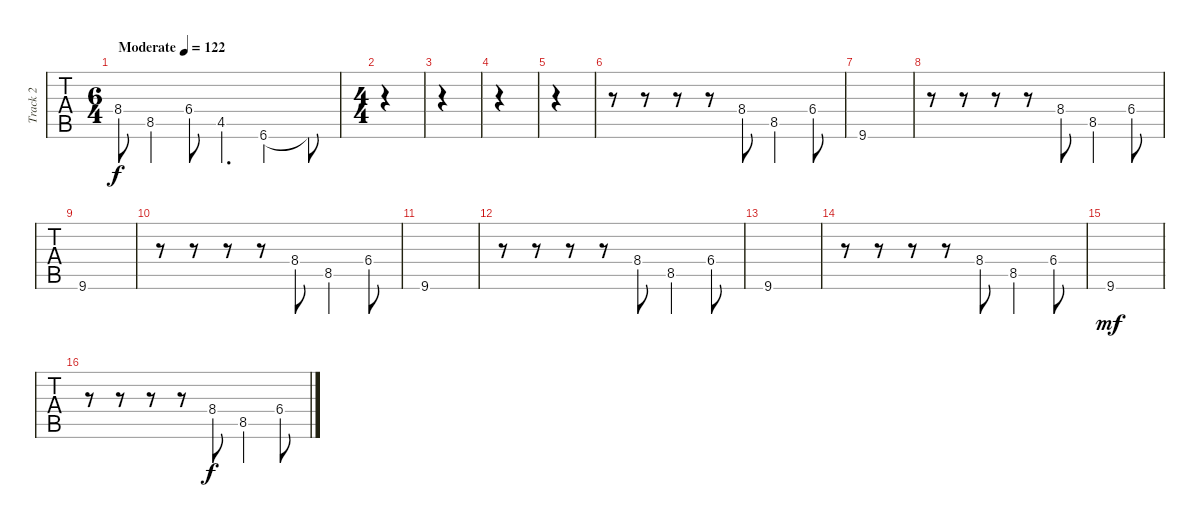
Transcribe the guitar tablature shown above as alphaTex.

\track ("Track 2" "Track 2") {instrument acousticguitarsteel}
\staff {tabs}
\tuning (E4 B3 G3 D3 A2 E2) {hide}
\ts (6 4)
\tempo (122 "Moderate")
\clef g2
\ks c
8.4.8{dy f instrument acousticguitarsteel} 8.5.4 6.4.8 4.5.4{d} 6.6.2 6.6{t}.8 |
\ts (4 4)
|
|
|
|
r.8 r.8 r.8 r.8 8.4.8 8.5.4 6.4.8 |
9.6.1 |
r.8 r.8 r.8 r.8 8.4.8 8.5.4 6.4.8 |
9.6.1 |
r.8 r.8 r.8 r.8 8.4.8 8.5.4 6.4.8 |
9.6.1 |
r.8 r.8 r.8 r.8 8.4.8 8.5.4 6.4.8 |
9.6.1 |
r.8 r.8 r.8 r.8 8.4.8 8.5.4 6.4.8 |
9.6.1{dy mf} |
r.8 r.8 r.8 r.8 8.4.8{dy f} 8.5.4 6.4.8
